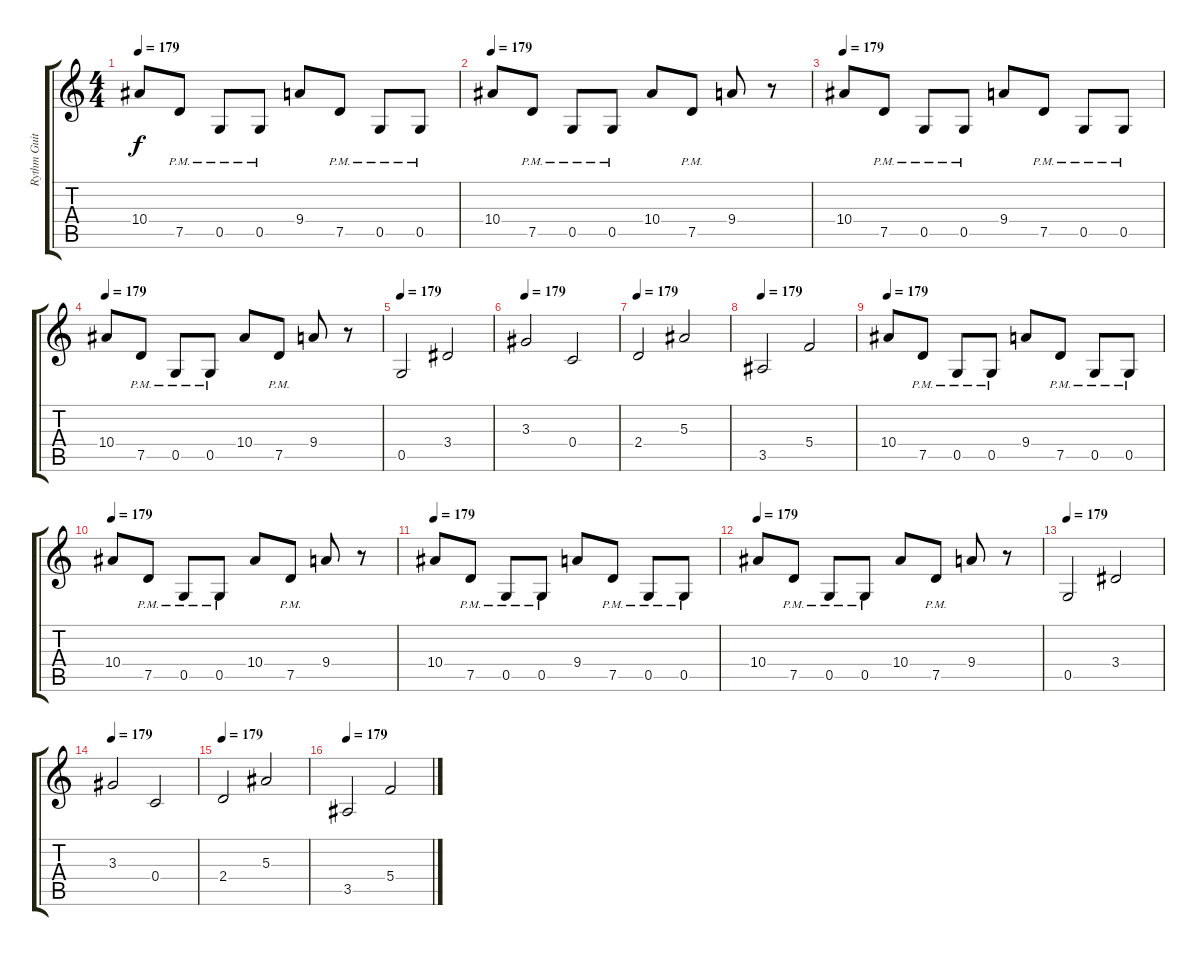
\track ("Rythm Guitar" "Rythm Guit") {instrument distortionguitar}
\staff {score tabs}
\tuning (D4 A3 F3 C3 G2 D2) {hide}
\ts (4 4)
\tempo 179
\clef g2
\ks c
10.4.8{dy f} 7.5{pm}.8 0.5{pm}.8 0.5{pm}.8 9.4.8 7.5{pm}.8 0.5{pm}.8 0.5{pm}.8 |
\tempo 179
10.4.8 7.5{pm}.8 0.5{pm}.8 0.5{pm}.8 10.4.8 7.5{pm}.8 9.4.8 r.8 |
\tempo 179
10.4.8 7.5{pm}.8 0.5{pm}.8 0.5{pm}.8 9.4.8 7.5{pm}.8 0.5{pm}.8 0.5{pm}.8 |
\tempo 179
10.4.8 7.5{pm}.8 0.5{pm}.8 0.5{pm}.8 10.4.8 7.5{pm}.8 9.4.8 r.8 |
\tempo 179
0.5.2 3.4.2 |
\tempo 179
3.3.2 0.4.2 |
\tempo 179
2.4.2 5.3.2 |
\tempo 179
3.5.2 5.4.2 |
\tempo 179
10.4.8 7.5{pm}.8 0.5{pm}.8 0.5{pm}.8 9.4.8 7.5{pm}.8 0.5{pm}.8 0.5{pm}.8 |
\tempo 179
10.4.8 7.5{pm}.8 0.5{pm}.8 0.5{pm}.8 10.4.8 7.5{pm}.8 9.4.8 r.8 |
\tempo 179
10.4.8 7.5{pm}.8 0.5{pm}.8 0.5{pm}.8 9.4.8 7.5{pm}.8 0.5{pm}.8 0.5{pm}.8 |
\tempo 179
10.4.8 7.5{pm}.8 0.5{pm}.8 0.5{pm}.8 10.4.8 7.5{pm}.8 9.4.8 r.8 |
\tempo 179
0.5.2 3.4.2 |
\tempo 179
3.3.2 0.4.2 |
\tempo 179
2.4.2 5.3.2 |
\tempo 179
3.5.2 5.4.2
